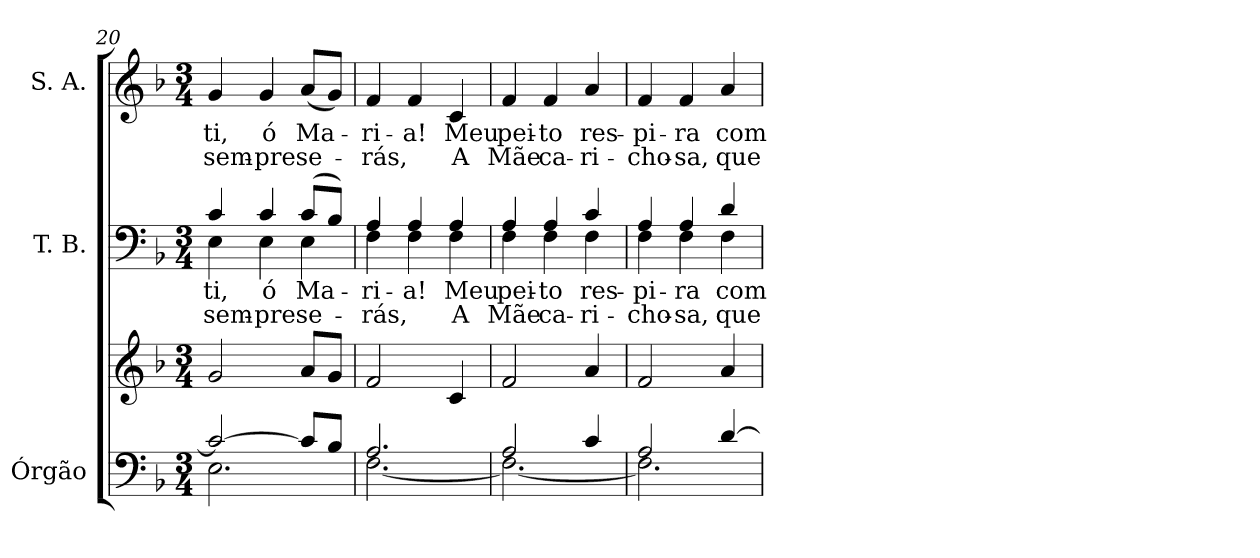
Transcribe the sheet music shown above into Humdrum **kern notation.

**kern	**kern	**kern	**text	**text	**kern	**text	**text
*part3	*part3	*part2	*part2	*part2	*part1	*part1	*part1
*staff4	*staff3	*staff2	*staff2	*staff2	*staff1	*staff1	*staff1
*I"Órgão	*	*I"T. B.	*	*	*I"S. A.	*	*
*I'Órg.	*	*	*	*	*	*	*
!!LO:LB:g=z
*clefF4	*clefG2	*clefF4	*	*	*clefG2	*	*
*k[b-]	*k[b-]	*k[b-]	*	*	*k[b-]	*	*
*F:	*F:	*F:	*	*	*F:	*	*
*M3/4	*M3/4	*M3/4	*	*	*M3/4	*	*
=20	=20	=20	=20	=20	=20	=20	=20
*^	*	*	*	*	*	*	*
!	!	!	!	!LO:LY:b:color=#000000	!LO:LY:b:color=#000000	!	!	!
*	*	*	*^	*	*	*	*	*
!	!	!	!	!	!	!	!	!LO:LY:b:color=#000000	!LO:LY:b:color=#000000
2ci/_>	2.Ei\	2gi/	4ci/	4Ei\	ti,	sem-	4gi/	ti,	sem-
!	!	!	!	!	!LO:LY:b:color=#000000	!LO:LY:b:color=#000000	!	!	!
!	!	!	!	!	!	!	!	!LO:LY:b:color=#000000	!LO:LY:b:color=#000000
.	.	.	4ci/	4Ei\	ó	-pre	4gi/	ó	-pre
!	!	!	!	!	!LO:LY:b:color=#000000	!LO:LY:b:color=#000000	!	!	!
!	!	!	!	!	!	!	!	!LO:LY:b:color=#000000	!LO:LY:b:color=#000000
8ci/L]	.	8ai/L	(8ci/L	4Ei\	Ma-	se-	(8ai/L	Ma-	se-
8B-i/J	.	8gi/J	8B-i/J)	.	.	.	8gi/J)	.	.
=21	=21	=21	=21	=21	=21	=21	=21	=21	=21
!	!	!	!	!	!LO:LY:b:color=#000000	!LO:LY:b:color=#000000	!	!	!
!	!	!	!	!	!	!	!	!LO:LY:b:color=#000000	!LO:LY:b:color=#000000
2.Ai/	[<2.Fi\	2fi/	4Ai/	4Fi\	-ri-	-rás,	4fi/	-ri-	-rás,
!	!	!	!	!	!LO:LY:b:color=#000000	!	!	!	!
!	!	!	!	!	!	!	!	!LO:LY:b:color=#000000	!
.	.	.	4Ai/	4Fi\	-a!	.	4fi/	-a!	.
!	!	!	!	!	!LO:LY:b:color=#000000	!LO:LY:b:color=#000000	!	!	!
!	!	!	!	!	!	!	!	!LO:LY:b:color=#000000	!LO:LY:b:color=#000000
.	.	4ci/	4Ai/	4Fi\	Meu	A	4ci/	Meu	A
=22	=22	=22	=22	=22	=22	=22	=22	=22	=22
!	!	!	!	!	!LO:LY:b:color=#000000	!LO:LY:b:color=#000000	!	!	!
!	!	!	!	!	!	!	!	!LO:LY:b:color=#000000	!LO:LY:b:color=#000000
2Ai/	2.Fi\_<	2fi/	4Ai/	4Fi\	pei-	Mãe	4fi/	pei-	Mãe
!	!	!	!	!	!LO:LY:b:color=#000000	!LO:LY:b:color=#000000	!	!	!
!	!	!	!	!	!	!	!	!LO:LY:b:color=#000000	!LO:LY:b:color=#000000
.	.	.	4Ai/	4Fi\	-to	ca-	4fi/	-to	ca-
!	!	!	!	!	!LO:LY:b:color=#000000	!LO:LY:b:color=#000000	!	!	!
!	!	!	!	!	!	!	!	!LO:LY:b:color=#000000	!LO:LY:b:color=#000000
4ci/	.	4ai/	4ci/	4Fi\	res-	-ri-	4ai/	res-	-ri-
=23	=23	=23	=23	=23	=23	=23	=23	=23	=23
!	!	!	!	!	!LO:LY:b:color=#000000	!LO:LY:b:color=#000000	!	!	!
!	!	!	!	!	!	!	!	!LO:LY:b:color=#000000	!LO:LY:b:color=#000000
2Ai/	2.Fi\]	2fi/	4Ai/	4Fi\	-pi-	-cho-	4fi/	-pi-	-cho-
!	!	!	!	!	!LO:LY:b:color=#000000	!LO:LY:b:color=#000000	!	!	!
!	!	!	!	!	!	!	!	!LO:LY:b:color=#000000	!LO:LY:b:color=#000000
.	.	.	4Ai/	4Fi\	-ra	-sa,	4fi/	-ra	-sa,
!	!	!	!	!	!LO:LY:b:color=#000000	!LO:LY:b:color=#000000	!	!	!
!	!	!	!	!	!	!	!	!LO:LY:b:color=#000000	!LO:LY:b:color=#000000
[>4di/	.	4ai/	4di/	4Fi\	com	que	4ai/	com	que
*v	*v	*	*v	*v	*	*	*	*	*
=	=	=	=	=	=	=	=
*-	*-	*-	*-	*-	*-	*-	*-
